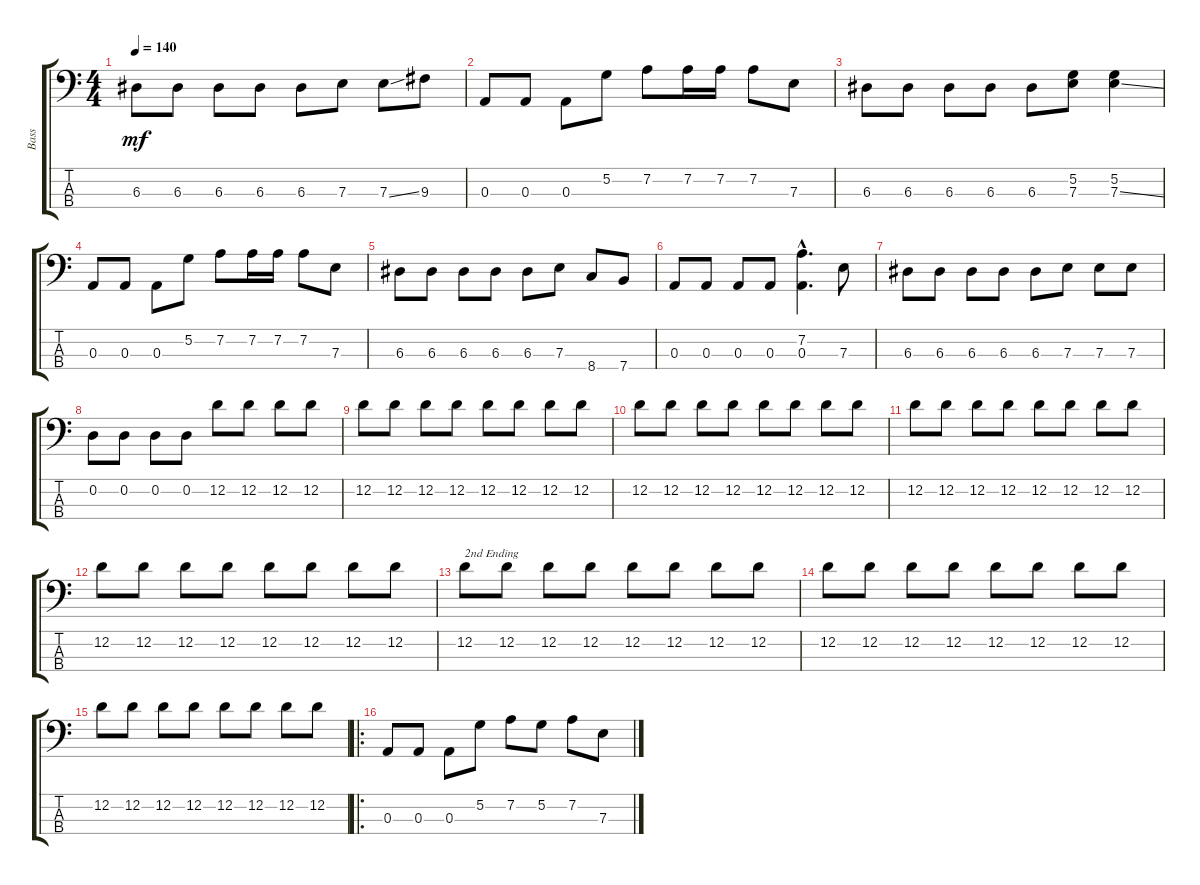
\track ("Bass" "Bass") {instrument electricbassfinger}
\staff {score tabs}
\tuning (G2 D2 A1 E1) {hide}
\ts (4 4)
\tempo 140
\clef f4
\ks c
6.3.8{dy mf} 6.3.8 6.3.8 6.3.8 6.3.8 7.3.8 7.3{ss}.8 9.3.8 |
0.3.8 0.3.8 0.3.8 5.2.8 7.2.8 7.2.16 7.2.16 7.2.8 7.3.8 |
6.3.8 6.3.8 6.3.8 6.3.8 6.3.8 (5.2 7.3).8 (5.2 7.3{ss}).4 |
0.3.8 0.3.8 0.3.8 5.2.8 7.2.8 7.2.16 7.2.16 7.2.8 7.3.8 |
6.3.8 6.3.8 6.3.8 6.3.8 6.3.8 7.3.8 8.4.8 7.4.8 |
0.3.8 0.3.8 0.3.8 0.3.8 (7.2{hac} 0.3{hac}).4{d} 7.3.8 |
6.3.8 6.3.8 6.3.8 6.3.8 6.3.8 7.3.8 7.3.8 7.3.8 |
0.2.8 0.2.8 0.2.8 0.2.8 12.2.8 12.2.8 12.2.8 12.2.8 |
12.2.8 12.2.8 12.2.8 12.2.8 12.2.8 12.2.8 12.2.8 12.2.8 |
12.2.8 12.2.8 12.2.8 12.2.8 12.2.8 12.2.8 12.2.8 12.2.8 |
12.2.8 12.2.8 12.2.8 12.2.8 12.2.8 12.2.8 12.2.8 12.2.8 |
12.2.8 12.2.8 12.2.8 12.2.8 12.2.8 12.2.8 12.2.8 12.2.8 |
12.2.8{txt "2nd Ending"} 12.2.8 12.2.8 12.2.8 12.2.8 12.2.8 12.2.8 12.2.8 |
12.2.8 12.2.8 12.2.8 12.2.8 12.2.8 12.2.8 12.2.8 12.2.8 |
12.2.8 12.2.8 12.2.8 12.2.8 12.2.8 12.2.8 12.2.8 12.2.8 |
\ro
0.3.8 0.3.8 0.3.8 5.2.8 7.2.8 5.2.8 7.2.8 7.3.8
